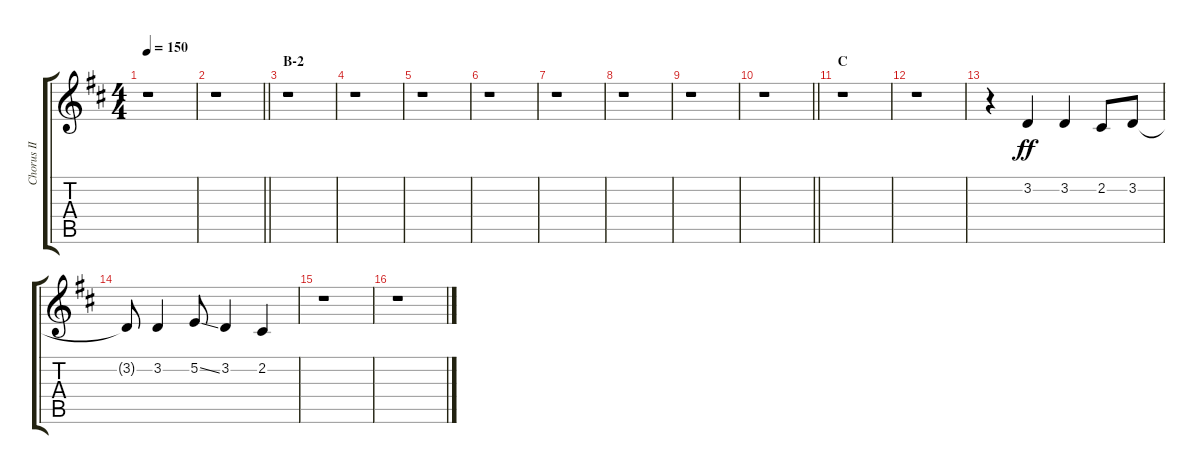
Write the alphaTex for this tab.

\track ("Chorus II" "Chorus II") {instrument voiceoohs}
\staff {score tabs}
\tuning (E4 B3 G3 D3 A2 E2) {hide}
\ts (4 4)
\tempo 150
\clef g2
\ks d
r.1{dy ff} |
\barLineRight lightlight
r.1 |
\section ("" "B-2")
r.1 |
r.1 |
r.1 |
r.1 |
r.1 |
r.1 |
r.1 |
\barLineRight lightlight
r.1 |
\section ("" "C")
r.1 |
r.1 |
r.4 3.2.4 3.2.4 2.2.8 3.2.8 |
3.2{t}.8 3.2.4 5.2{ss}.8 3.2.4 2.2.4 |
r.1 |
r.1
